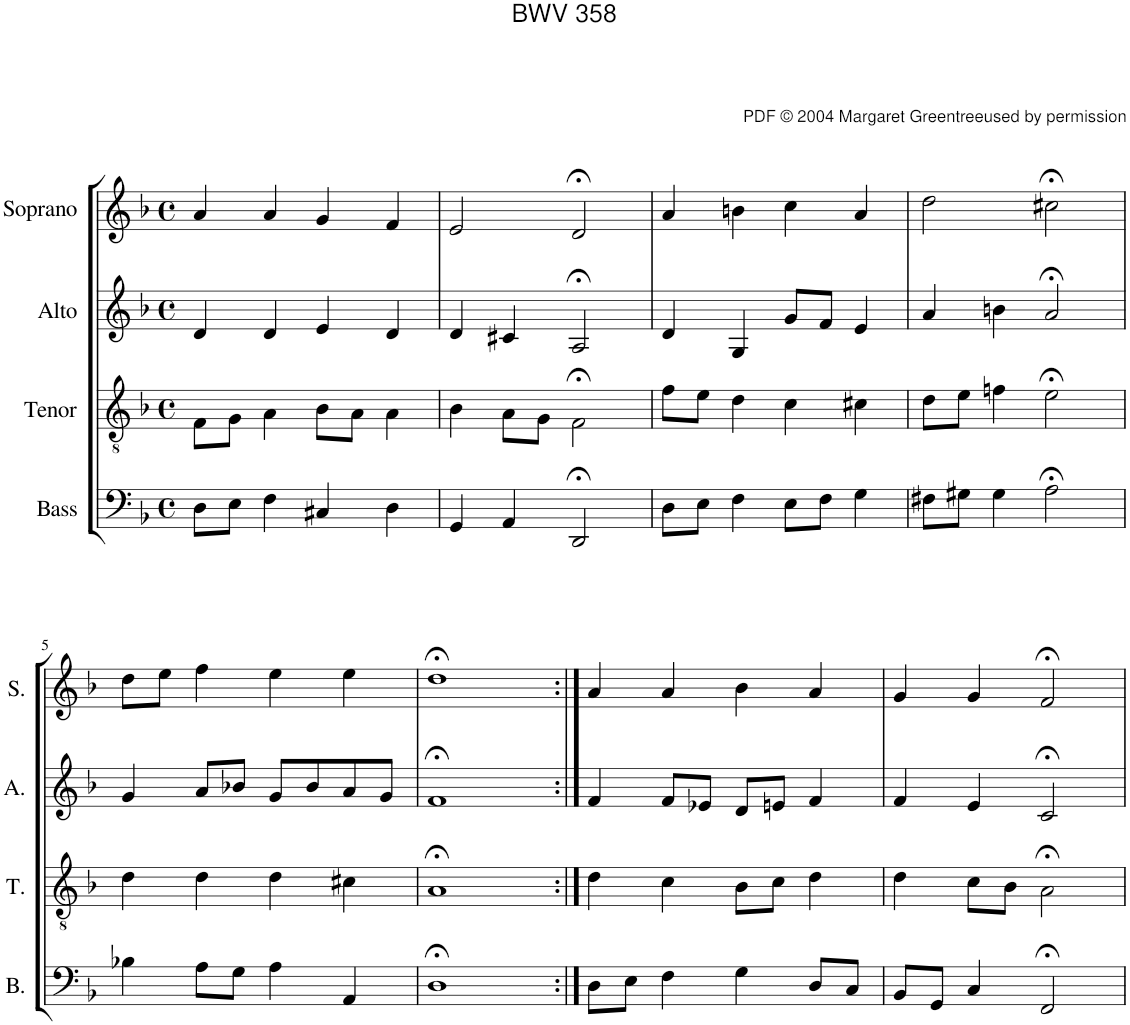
**kern	**kern	**kern	**kern
*part4	*part3	*part2	*part1
*staff4	*staff3	*staff2	*staff1
*I"Bass	*I"Tenor	*I"Alto	*I"Soprano
*I'B.	*I'T.	*I'A.	*I'S.
*clefF4	*clefGv2	*clefG2	*clefG2
*k[b-]	*k[b-]	*k[b-]	*k[b-]
*F:	*F:	*F:	*d:
*M4/4	*M4/4	*M4/4	*M4/4
*met(c)	*met(c)	*met(c)	*met(c)
=1	=1	=1	=1
8D\L	8F\L	4d/	4a/
8E\J	8G\J	.	.
4F\	4A\	4d/	4a/
4C#X/	8B-\L	4e/	4g/
.	8A\J	.	.
4D\	4A\	4d/	4f/
=2	=2	=2	=2
4GG/	4B-\	4d/	2e/
4AA/	8A\L	4c#X/	.
.	8G\J	.	.
2DD;</	2F;<\	2A;</	2d;</
=3	=3	=3	=3
8D\L	8f\L	4d/	4a/
8E\J	8e\J	.	.
4F\	4d\	4G/	4bn\
8E\L	4c\	8g/L	4cc\
8F\J	.	8f/J	.
4G\	4c#X\	4e/	4a/
=4	=4	=4	=4
8F#X\L	8d\L	4a/	2dd\
8G#X\J	8e\J	.	.
4G#\	4fn\	4bn\	.
2A;<\	2e;<\	2a;</	2cc#X;<\
!!LO:LB:g=z
=5	=5	=5	=5
4B-X\	4d\	4g/	8dd\L
.	.	.	8ee\J
8A\L	4d\	8a/L	4ff\
8G\J	.	8b-X/J	.
4A\	4d\	8g/L	4ee\
.	.	8b-/	.
4AA/	4c#X\	8a/	4ee\
.	.	8g/J	.
=6	=6	=6	=6
1D;<	1A;<	1f;<	1dd;<
=7:|!	=7:|!	=7:|!	=7:|!
8D\L	4d\	4f/	4a/
8E\J	.	.	.
4F\	4c\	8f/L	4a/
.	.	8e-X/J	.
4G\	8B-\L	8d/L	4b-\
.	8c\J	8en/J	.
8D/L	4d\	4f/	4a/
8C/J	.	.	.
=8	=8	=8	=8
8BB-/L	4d\	4f/	4g/
8GG/J	.	.	.
4C/	8c\L	4e/	4g/
.	8B-\J	.	.
2FF;</	2A;<\	2c;</	2f;</
=	=	=	=
*-	*-	*-	*-
